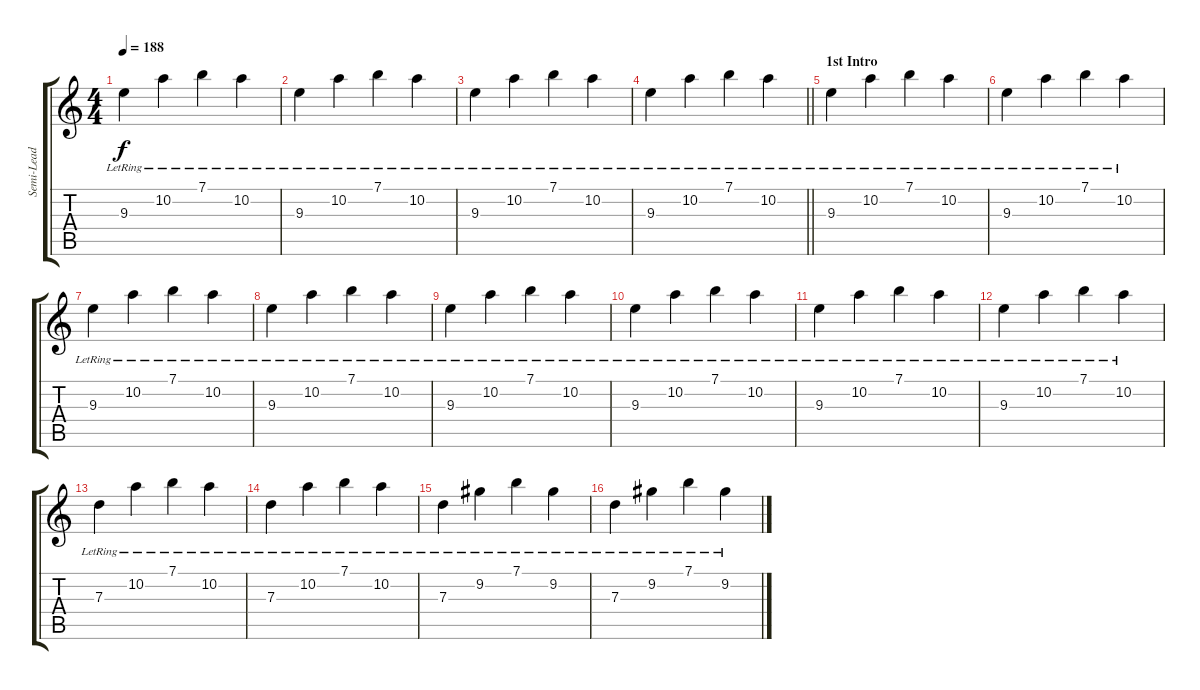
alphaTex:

\track ("Semi-Lead" "Semi-Lead") {instrument acousticguitarsteel}
\staff {score tabs}
\tuning (E4 B3 G3 D3 A2 E2) {hide}
\ts (4 4)
\tempo 188
\clef g2
\ks c
9.3{lr}.4{dy f} 10.2{lr}.4 7.1{lr}.4 10.2{lr}.4 |
9.3{lr}.4 10.2{lr}.4 7.1{lr}.4 10.2{lr}.4 |
9.3{lr}.4 10.2{lr}.4 7.1{lr}.4 10.2{lr}.4 |
\barLineRight lightlight
9.3{lr}.4 10.2{lr}.4 7.1{lr}.4 10.2{lr}.4 |
\section ("" "1st Intro")
9.3{lr}.4{instrument acousticguitarsteel} 10.2{lr}.4 7.1{lr}.4 10.2{lr}.4 |
9.3{lr}.4 10.2{lr}.4 7.1{lr}.4 10.2{lr}.4 |
9.3{lr}.4 10.2{lr}.4 7.1{lr}.4 10.2{lr}.4 |
9.3{lr}.4 10.2{lr}.4 7.1{lr}.4 10.2{lr}.4 |
9.3{lr}.4 10.2{lr}.4 7.1{lr}.4 10.2{lr}.4 |
9.3{lr}.4 10.2{lr}.4 7.1{lr}.4 10.2{lr}.4 |
9.3{lr}.4 10.2{lr}.4 7.1{lr}.4 10.2{lr}.4 |
9.3{lr}.4 10.2{lr}.4 7.1{lr}.4 10.2{lr}.4 |
7.3{lr}.4 10.2{lr}.4 7.1{lr}.4 10.2{lr}.4 |
7.3{lr}.4 10.2{lr}.4 7.1{lr}.4 10.2{lr}.4 |
7.3{lr}.4 9.2{lr}.4 7.1{lr}.4 9.2{lr}.4 |
7.3{lr}.4 9.2{lr}.4 7.1{lr}.4 9.2{lr}.4
